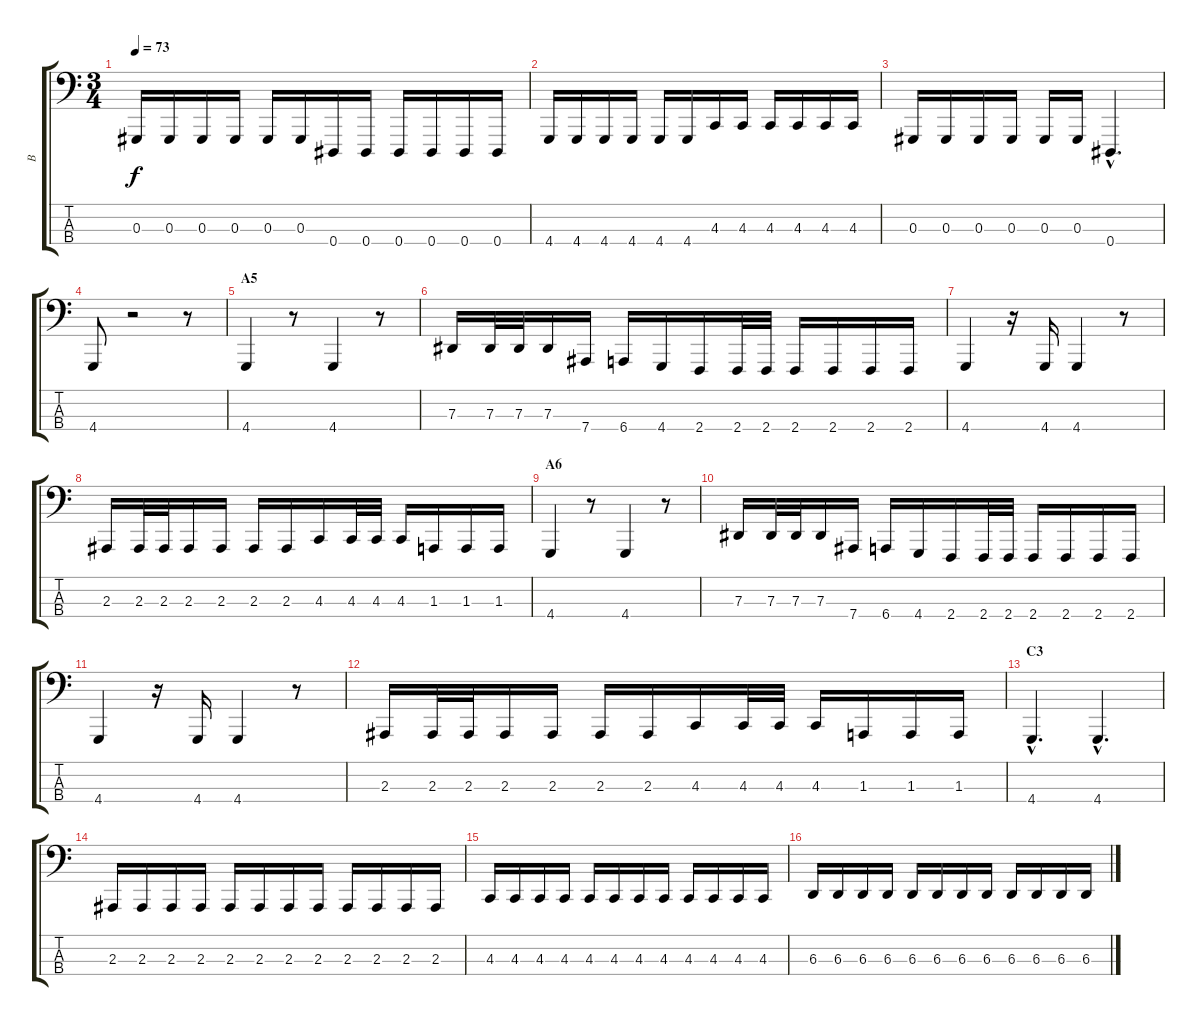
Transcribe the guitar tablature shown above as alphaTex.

\track ("B" "B") {instrument lead8bassandlead}
\staff {score tabs}
\tuning (Gb2 Db2 Ab1 Eb1) {hide}
\ts (3 4)
\tempo 73
\clef f4
\ks c
0.3.16{dy f} 0.3.16 0.3.16 0.3.16 0.3.16 0.3.16 0.4.16 0.4.16 0.4.16 0.4.16 0.4.16 0.4.16 |
\section ("" "")
4.4.16 4.4.16 4.4.16 4.4.16 4.4.16 4.4.16 4.3.16 4.3.16 4.3.16 4.3.16 4.3.16 4.3.16 |
0.3.16 0.3.16 0.3.16 0.3.16 0.3.16 0.3.16 0.4{hac}.4{d} |
4.4.8 r.2 r.8 |
\section ("" "A5")
4.4.4 r.8 4.4.4 r.8 |
7.3.16 7.3.32 7.3.32 7.3.16 7.4.16 6.4.16 4.4.16 2.4.16 2.4.32 2.4.32 2.4.16 2.4.16 2.4.16 2.4.16 |
4.4.4 r.16 4.4.16 4.4.4 r.8 |
2.3.16 2.3.32 2.3.32 2.3.16 2.3.16 2.3.16 2.3.16 4.3.16 4.3.32 4.3.32 4.3.16 1.3.16 1.3.16 1.3.16 |
\section ("" "A6")
4.4.4 r.8 4.4.4 r.8 |
7.3.16 7.3.32 7.3.32 7.3.16 7.4.16 6.4.16 4.4.16 2.4.16 2.4.32 2.4.32 2.4.16 2.4.16 2.4.16 2.4.16 |
4.4.4 r.16 4.4.16 4.4.4 r.8 |
2.3.16 2.3.32 2.3.32 2.3.16 2.3.16 2.3.16 2.3.16 4.3.16 4.3.32 4.3.32 4.3.16 1.3.16 1.3.16 1.3.16 |
\section ("" "C3")
4.4{hac}.4{d} 4.4{hac}.4{d} |
2.3.16 2.3.16 2.3.16 2.3.16 2.3.16 2.3.16 2.3.16 2.3.16 2.3.16 2.3.16 2.3.16 2.3.16 |
4.3.16 4.3.16 4.3.16 4.3.16 4.3.16 4.3.16 4.3.16 4.3.16 4.3.16 4.3.16 4.3.16 4.3.16 |
6.3.16 6.3.16 6.3.16 6.3.16 6.3.16 6.3.16 6.3.16 6.3.16 6.3.16 6.3.16 6.3.16 6.3.16
